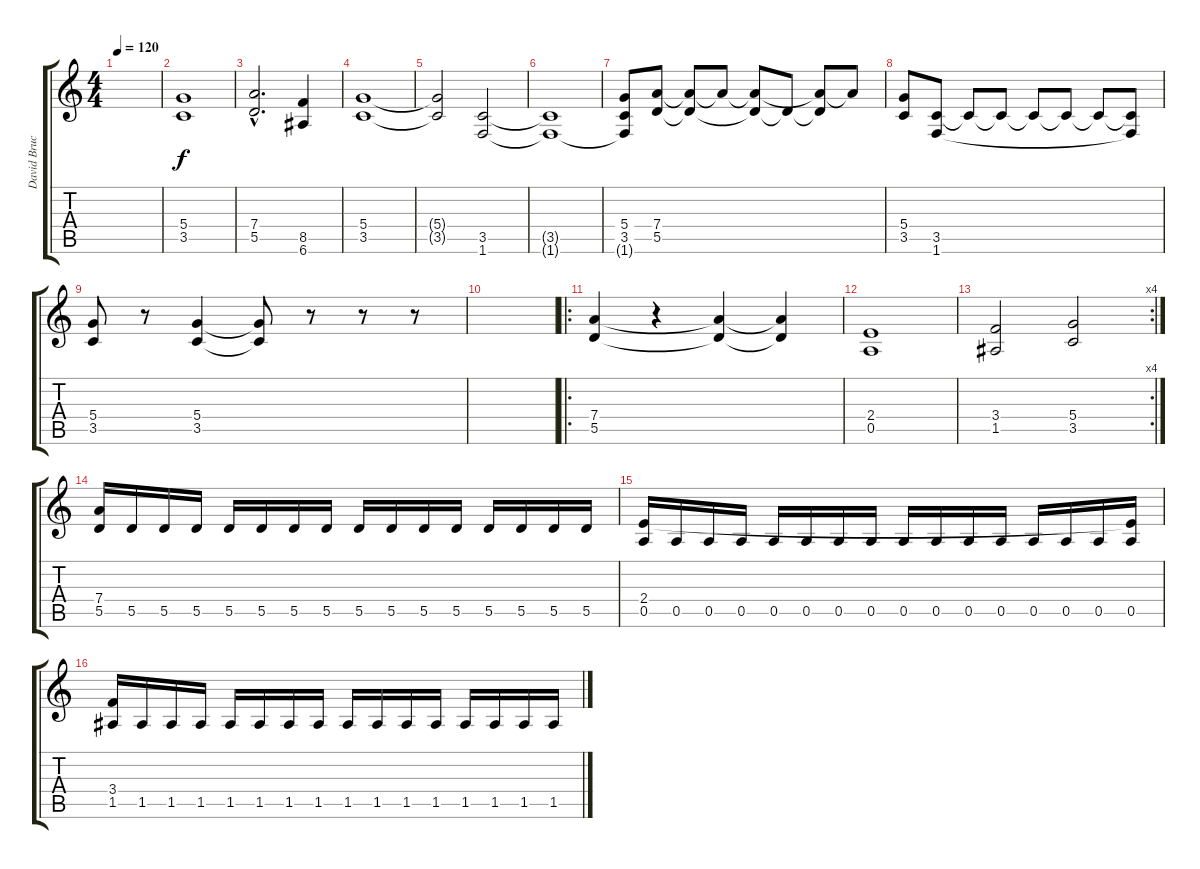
\track ("David Bruck" "David Bruc") {instrument overdrivenguitar}
\staff {score tabs}
\tuning (E4 B3 G3 D3 A2 E2) {hide}
\ts (4 4)
\tempo 120
\clef g2
\ks c
|
(5.4 3.5).1 |
(7.4{hac} 5.5{hac}).2{d} (8.5 6.6).4 |
(5.4 3.5).1 |
(5.4{t} 3.5{t}).2 (3.5 1.6).2 |
(3.5{t} 1.6{t}).1 |
(5.4 3.5 1.6{t}).8 (7.4 5.5).8 (7.4{t} 5.5{t}).8 7.4{t}.8 (7.4{t} 5.5{t}).8 5.5{t}.8 (7.4{t} 5.5{t}).8 7.4{t}.8 |
(5.4 3.5).8 (3.5 1.6).8 3.5{t}.8 3.5{t}.8 3.5{t}.8 3.5{t}.8 3.5{t}.8 (3.5{t} 1.6{t}).8 |
(5.4 3.5).8 r.8 (5.4 3.5).4 (5.4{t} 3.5{t}).8 r.8 r.8 r.8 |
|
\ro
(7.4 5.5).4 r.4 (7.4{t} 5.5{t}).4 (7.4{t} 5.5{t}).4 |
(2.4 0.5).1 |
\rc 4
(3.4 1.5).2 (5.4 3.5).2 |
(7.4 5.5).16 5.5.16 5.5.16 5.5.16 5.5.16 5.5.16 5.5.16 5.5.16 5.5.16 5.5.16 5.5.16 5.5.16 5.5.16 5.5.16 5.5.16 5.5.16 |
(2.4 0.5).16 0.5.16 0.5.16 0.5.16 0.5.16 0.5.16 0.5.16 0.5.16 0.5.16 0.5.16 0.5.16 0.5.16 0.5.16 0.5.16 0.5.16 (2.4{t} 0.5).16 |
(3.4 1.5).16 1.5.16 1.5.16 1.5.16 1.5.16 1.5.16 1.5.16 1.5.16 1.5.16 1.5.16 1.5.16 1.5.16 1.5.16 1.5.16 1.5.16 1.5.16
